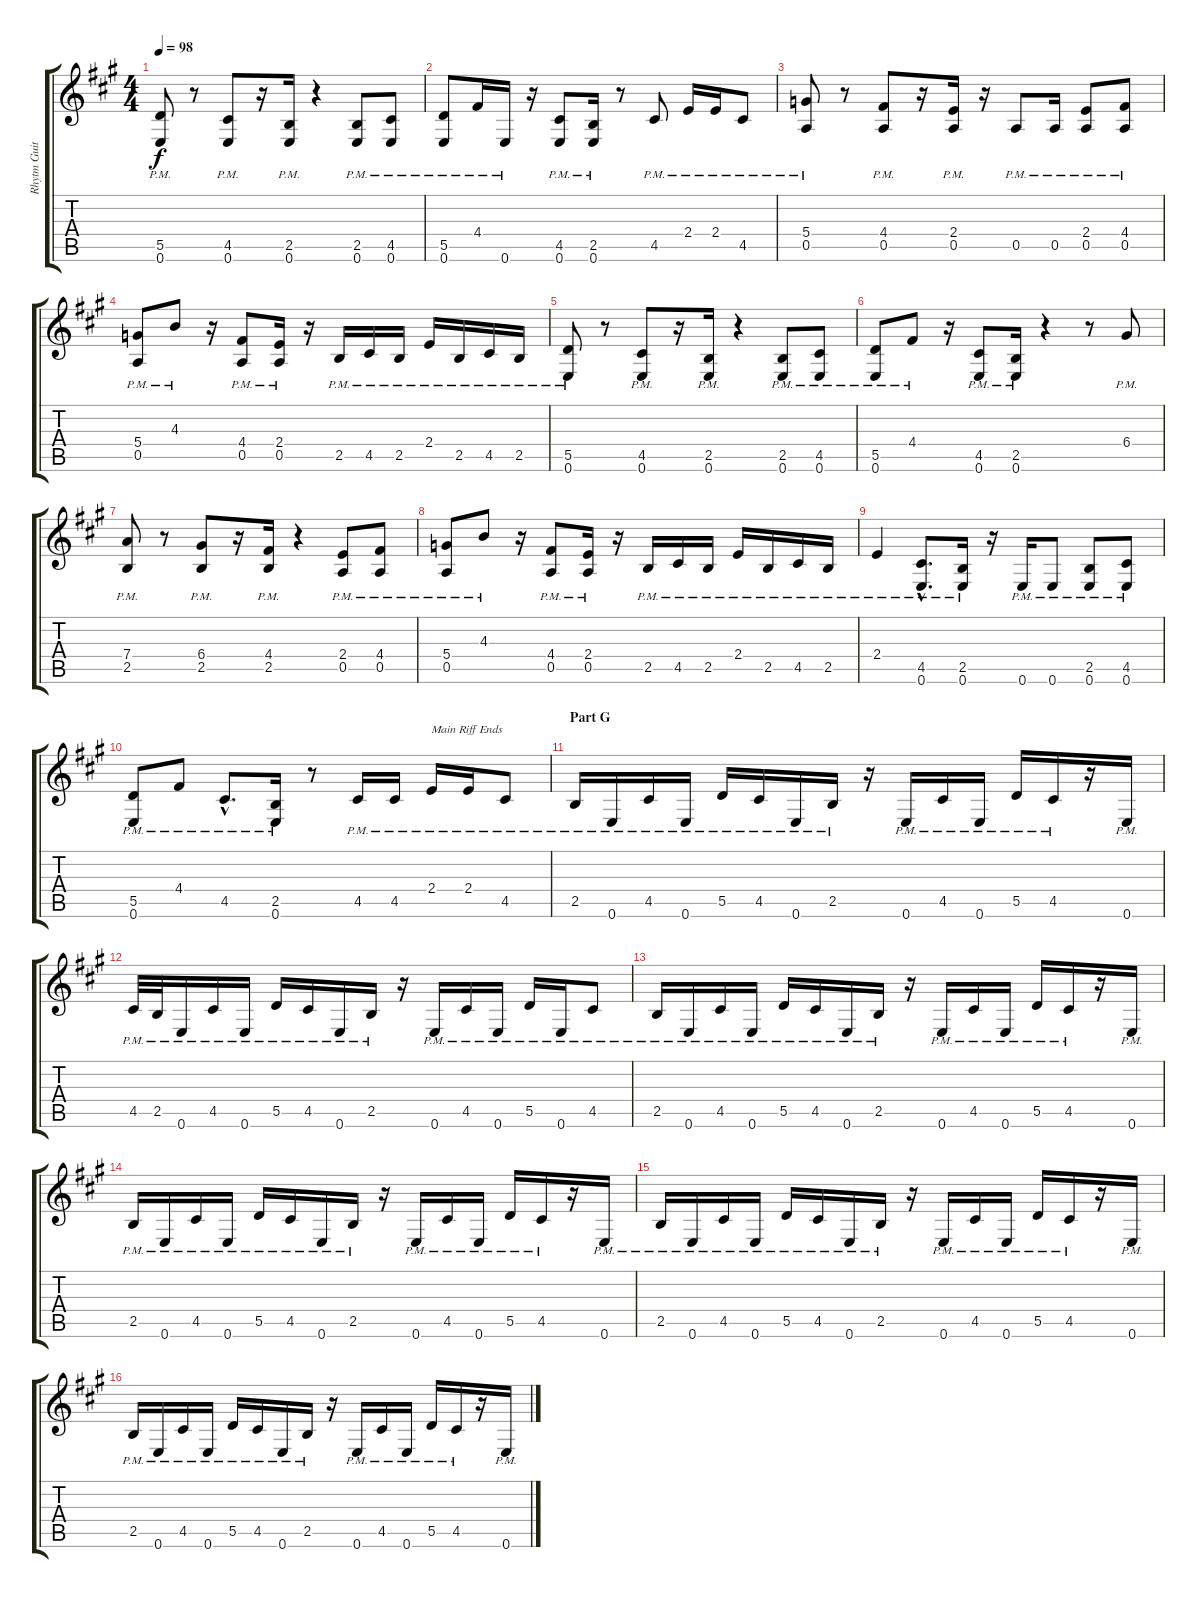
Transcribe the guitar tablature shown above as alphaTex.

\track ("Rhytm Guitar" "Rhytm Guit") {instrument overdrivenguitar}
\staff {score tabs}
\tuning (E4 B3 G3 D3 A2 E2) {hide}
\ts (4 4)
\tempo 98
\clef g2
\ks a
(5.5{pm} 0.6{pm}).8{dy f} r.8 (4.5{pm} 0.6{pm}).8 r.16 (2.5{pm} 0.6{pm}).16 r.4 (2.5{pm} 0.6{pm}).8 (4.5{pm} 0.6{pm}).8 |
(5.5{pm} 0.6{pm}).8 4.4{pm}.16 0.6{pm}.16 r.16 (4.5{pm} 0.6{pm}).8 (2.5{pm} 0.6{pm}).16 r.8 4.5{pm}.8 2.4{pm}.16 2.4{pm}.16 4.5{pm}.8 |
(5.4{pm} 0.5{pm}).8 r.8 (4.4{pm} 0.5{pm}).8 r.16 (2.4{pm} 0.5{pm}).16 r.16 0.5{pm}.8 0.5{pm}.16 (2.4{pm} 0.5{pm}).8 (4.4{pm} 0.5{pm}).8 |
(5.4{pm} 0.5{pm}).8 4.3{pm}.8 r.16 (4.4{pm} 0.5{pm}).8 (2.4{pm} 0.5{pm}).16 r.16 2.5{pm}.16 4.5{pm}.16 2.5{pm}.16 2.4{pm}.16 2.5{pm}.16 4.5{pm}.16 2.5{pm}.16 |
(5.5{pm} 0.6{pm}).8 r.8 (4.5{pm} 0.6{pm}).8 r.16 (2.5{pm} 0.6{pm}).16 r.4 (2.5{pm} 0.6{pm}).8 (4.5{pm} 0.6{pm}).8 |
(5.5{pm} 0.6{pm}).8 4.4{pm}.8 r.16 (4.5{pm} 0.6{pm}).8 (2.5{pm} 0.6{pm}).16 r.4 r.8 6.4{pm}.8 |
(7.4{pm} 2.5{pm}).8 r.8 (6.4{pm} 2.5{pm}).8 r.16 (4.4{pm} 2.5{pm}).16 r.4 (2.4{pm} 0.5{pm}).8 (4.4{pm} 0.5{pm}).8 |
(5.4{pm} 0.5{pm}).8 4.3{pm}.8 r.16 (4.4{pm} 0.5{pm}).8 (2.4{pm} 0.5{pm}).16 r.16 2.5{pm}.16 4.5{pm}.16 2.5{pm}.16 2.4{pm}.16 2.5{pm}.16 4.5{pm}.16 2.5{pm}.16 |
2.4{pm}.4 (4.5{hac pm} 0.6{hac pm}).8{d} (2.5{pm} 0.6{pm}).16 r.16 0.6{pm}.16 0.6{pm}.8 (2.5{pm} 0.6{pm}).8 (4.5{pm} 0.6{pm}).8 |
(5.5{pm} 0.6{pm}).8 4.4{pm}.8 4.5{hac pm}.8{d} (2.5{pm} 0.6{pm}).16 r.8 4.5{pm}.16 4.5{pm}.16 2.4{pm}.16{txt "Main Riff Ends"} 2.4{pm}.16 4.5{pm}.8 |
\section ("" "Part G")
2.5{pm}.16 0.6{pm}.16 4.5{pm}.16 0.6{pm}.16 5.5{pm}.16 4.5{pm}.16 0.6{pm}.16 2.5{pm}.16 r.16 0.6{pm}.16 4.5{pm}.16 0.6{pm}.16 5.5{pm}.16 4.5{pm}.16 r.16 0.6{pm}.16 |
4.5{pm}.32 2.5{pm}.32 0.6{pm}.16 4.5{pm}.16 0.6{pm}.16 5.5{pm}.16 4.5{pm}.16 0.6{pm}.16 2.5{pm}.16 r.16 0.6{pm}.16 4.5{pm}.16 0.6{pm}.16 5.5{pm}.16 0.6{pm}.16 4.5{pm}.8 |
2.5{pm}.16 0.6{pm}.16 4.5{pm}.16 0.6{pm}.16 5.5{pm}.16 4.5{pm}.16 0.6{pm}.16 2.5{pm}.16 r.16 0.6{pm}.16 4.5{pm}.16 0.6{pm}.16 5.5{pm}.16 4.5{pm}.16 r.16 0.6{pm}.16 |
2.5{pm}.16 0.6{pm}.16 4.5{pm}.16 0.6{pm}.16 5.5{pm}.16 4.5{pm}.16 0.6{pm}.16 2.5{pm}.16 r.16 0.6{pm}.16 4.5{pm}.16 0.6{pm}.16 5.5{pm}.16 4.5{pm}.16 r.16 0.6{pm}.16 |
2.5{pm}.16 0.6{pm}.16 4.5{pm}.16 0.6{pm}.16 5.5{pm}.16 4.5{pm}.16 0.6{pm}.16 2.5{pm}.16 r.16 0.6{pm}.16 4.5{pm}.16 0.6{pm}.16 5.5{pm}.16 4.5{pm}.16 r.16 0.6{pm}.16 |
2.5{pm}.16 0.6{pm}.16 4.5{pm}.16 0.6{pm}.16 5.5{pm}.16 4.5{pm}.16 0.6{pm}.16 2.5{pm}.16 r.16 0.6{pm}.16 4.5{pm}.16 0.6{pm}.16 5.5{pm}.16 4.5{pm}.16 r.16 0.6{pm}.16
